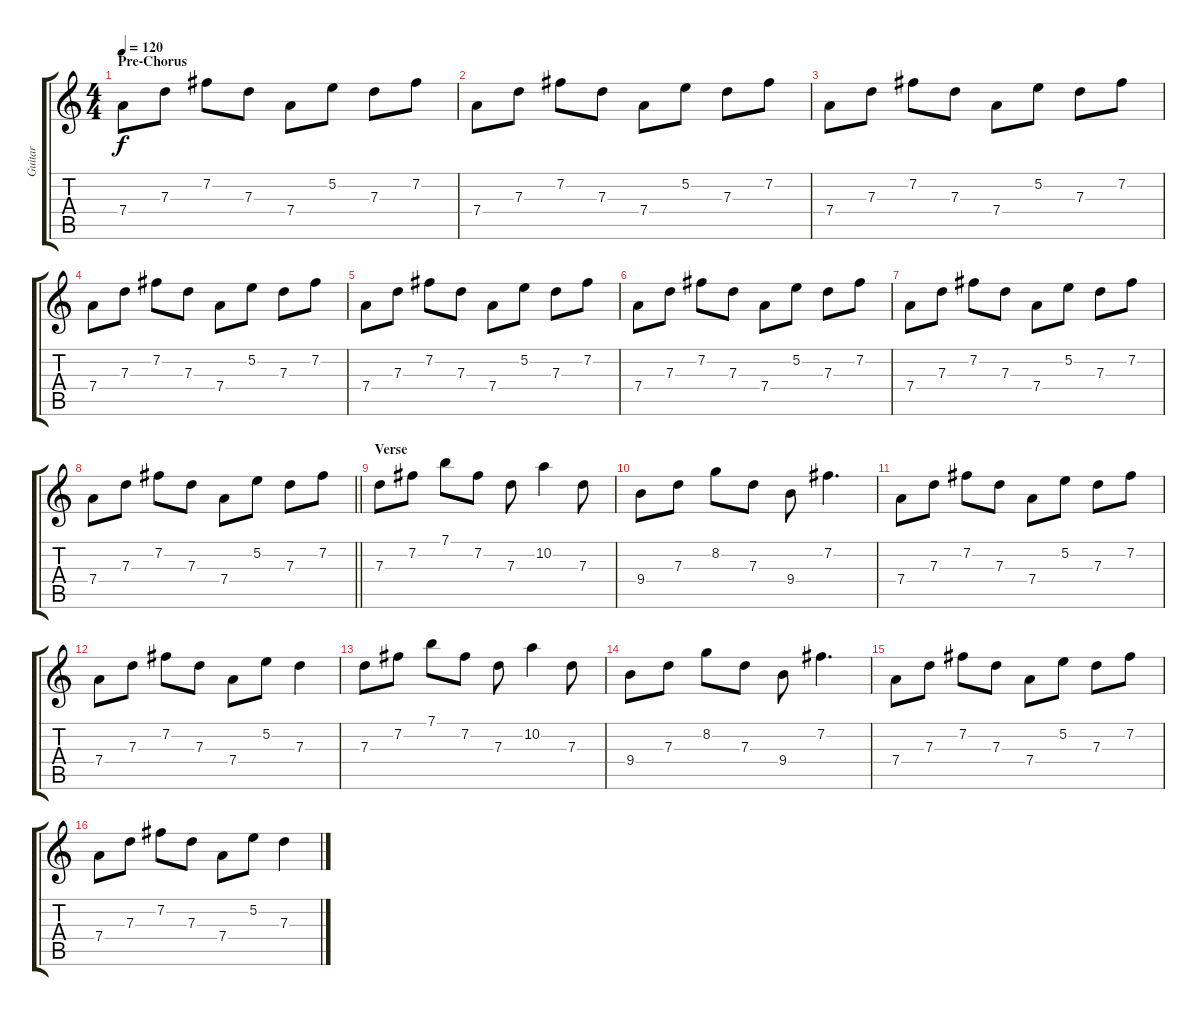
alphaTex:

\track ("Guitar" "Guitar") {instrument electricguitarclean}
\staff {score tabs}
\tuning (E4 B3 G3 D3 A2 E2) {hide}
\ts (4 4)
\section ("" "Pre-Chorus")
\tempo 120
\clef g2
\ks c
7.4.8{dy f} 7.3.8 7.2.8 7.3.8 7.4.8 5.2.8 7.3.8 7.2.8 |
7.4.8 7.3.8 7.2.8 7.3.8 7.4.8 5.2.8 7.3.8 7.2.8 |
7.4.8 7.3.8 7.2.8 7.3.8 7.4.8 5.2.8 7.3.8 7.2.8 |
7.4.8 7.3.8 7.2.8 7.3.8 7.4.8 5.2.8 7.3.8 7.2.8 |
7.4.8 7.3.8 7.2.8 7.3.8 7.4.8 5.2.8 7.3.8 7.2.8 |
7.4.8 7.3.8 7.2.8 7.3.8 7.4.8 5.2.8 7.3.8 7.2.8 |
7.4.8 7.3.8 7.2.8 7.3.8 7.4.8 5.2.8 7.3.8 7.2.8 |
\barLineRight lightlight
7.4.8 7.3.8 7.2.8 7.3.8 7.4.8 5.2.8 7.3.8 7.2.8 |
\section ("" "Verse")
7.3.8 7.2.8 7.1.8 7.2.8 7.3.8 10.2.4 7.3.8 |
9.4.8 7.3.8 8.2.8 7.3.8 9.4.8 7.2.4{d} |
7.4.8 7.3.8 7.2.8 7.3.8 7.4.8 5.2.8 7.3.8 7.2.8 |
7.4.8 7.3.8 7.2.8 7.3.8 7.4.8 5.2.8 7.3.4 |
7.3.8 7.2.8 7.1.8 7.2.8 7.3.8 10.2.4 7.3.8 |
9.4.8 7.3.8 8.2.8 7.3.8 9.4.8 7.2.4{d} |
7.4.8 7.3.8 7.2.8 7.3.8 7.4.8 5.2.8 7.3.8 7.2.8 |
7.4.8 7.3.8 7.2.8 7.3.8 7.4.8 5.2.8 7.3.4
